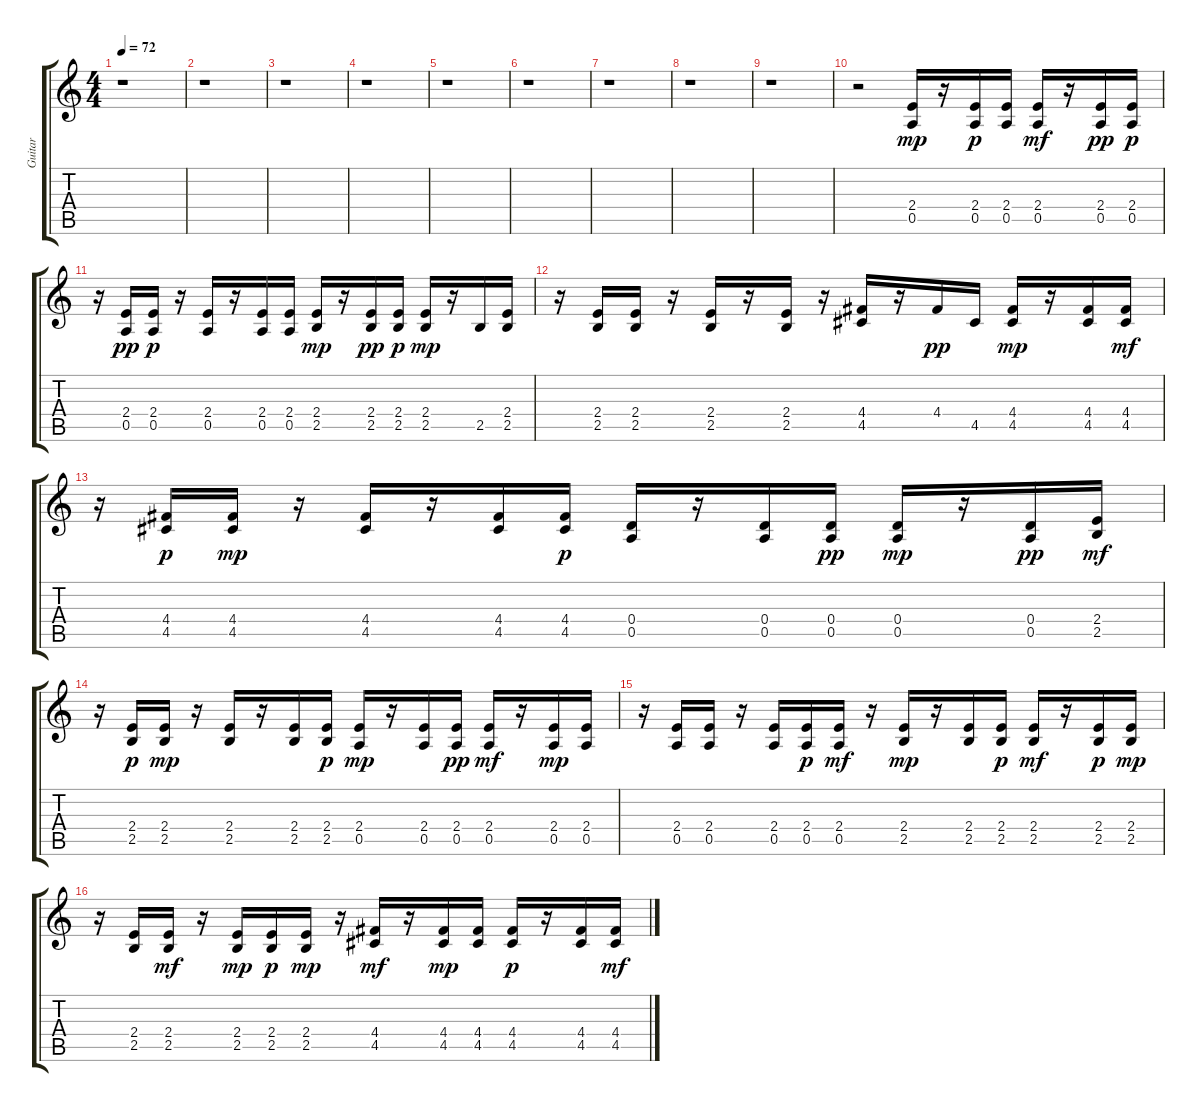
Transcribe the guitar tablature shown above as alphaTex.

\track ("Guitar" "Guitar") {instrument electricguitarmuted}
\staff {score tabs}
\tuning (E4 B3 G3 D3 A2 E2) {hide}
\ts (4 4)
\tempo 72
\clef g2
\ks c
r.1{dy mp} |
r.1 |
r.1 |
r.1 |
r.1 |
r.1 |
r.1 |
r.1 |
r.1 |
r.2 (2.4 0.5).16 r.16 (2.4 0.5).16{dy p} (2.4 0.5).16 (2.4 0.5).16{dy mf} r.16 (2.4 0.5).16{dy pp} (2.4 0.5).16{dy p} |
r.16 (2.4 0.5).16{dy pp} (2.4 0.5).16{dy p} r.16 (2.4 0.5).16 r.16 (2.4 0.5).16 (2.4 0.5).16 (2.4 2.5).16{dy mp} r.16 (2.4 2.5).16{dy pp} (2.4 2.5).16{dy p} (2.4 2.5).16{dy mp} r.16 2.5.16 (2.4 2.5).16 |
r.16 (2.4 2.5).16 (2.4 2.5).16 r.16 (2.4 2.5).16 r.16 (2.4 2.5).16 r.16 (4.4 4.5).16 r.16 4.4.16{dy pp} 4.5.16 (4.4 4.5).16{dy mp} r.16 (4.4 4.5).16 (4.4 4.5).16{dy mf} |
r.16 (4.4 4.5).16{dy p} (4.4 4.5).16{dy mp} r.16 (4.4 4.5).16 r.16 (4.4 4.5).16 (4.4 4.5).16{dy p} (0.4 0.5).16 r.16 (0.4 0.5).16 (0.4 0.5).16{dy pp} (0.4 0.5).16{dy mp} r.16 (0.4 0.5).16{dy pp} (2.4 2.5).16{dy mf} |
r.16 (2.4 2.5).16{dy p} (2.4 2.5).16{dy mp} r.16 (2.4 2.5).16 r.16 (2.4 2.5).16 (2.4 2.5).16{dy p} (2.4 0.5).16{dy mp} r.16 (2.4 0.5).16 (2.4 0.5).16{dy pp} (2.4 0.5).16{dy mf} r.16 (2.4 0.5).16{dy mp} (2.4 0.5).16 |
r.16 (2.4 0.5).16 (2.4 0.5).16 r.16 (2.4 0.5).16 (2.4 0.5).16{dy p} (2.4 0.5).16{dy mf} r.16 (2.4 2.5).16{dy mp} r.16 (2.4 2.5).16 (2.4 2.5).16{dy p} (2.4 2.5).16{dy mf} r.16 (2.4 2.5).16{dy p} (2.4 2.5).16{dy mp} |
r.16 (2.4 2.5).16 (2.4 2.5).16{dy mf} r.16 (2.4 2.5).16{dy mp} (2.4 2.5).16{dy p} (2.4 2.5).16{dy mp} r.16 (4.4 4.5).16{dy mf} r.16 (4.4 4.5).16{dy mp} (4.4 4.5).16 (4.4 4.5).16{dy p} r.16 (4.4 4.5).16 (4.4 4.5).16{dy mf}
